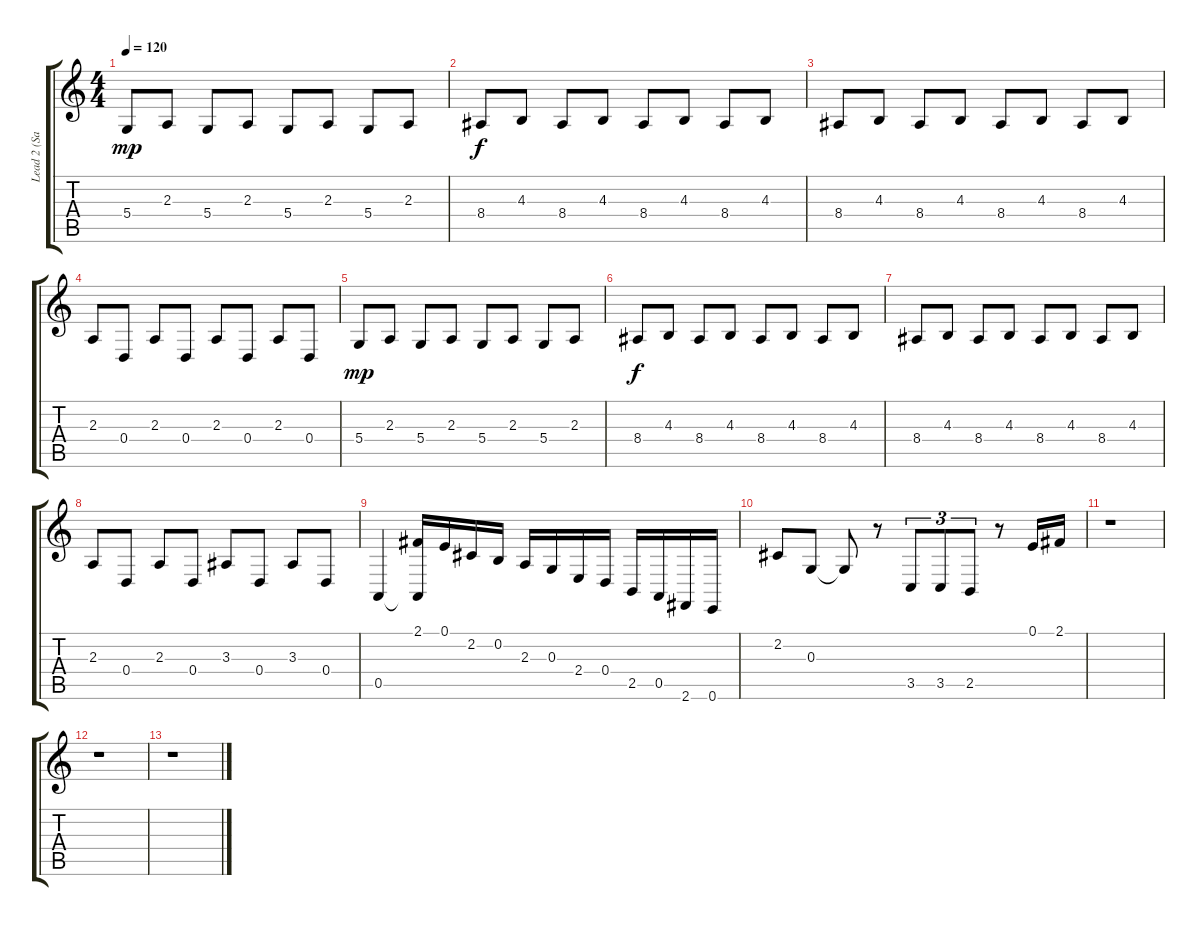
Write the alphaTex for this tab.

\track ("Lead 2 (Sawtooth)" "Lead 2 (Sa") {instrument lead2sawtooth}
\staff {score tabs}
\tuning (E4 B3 G3 D3 A2 E2) {hide}
\ts (4 4)
\tempo 120
\clef g2
\ks c
5.4.8{dy mp} 2.3.8 5.4.8 2.3.8 5.4.8 2.3.8 5.4.8 2.3.8 |
8.4.8{dy f} 4.3.8 8.4.8 4.3.8 8.4.8 4.3.8 8.4.8 4.3.8 |
8.4.8 4.3.8 8.4.8 4.3.8 8.4.8 4.3.8 8.4.8 4.3.8 |
2.3.8 0.4.8 2.3.8 0.4.8 2.3.8 0.4.8 2.3.8 0.4.8 |
5.4.8{dy mp} 2.3.8 5.4.8 2.3.8 5.4.8 2.3.8 5.4.8 2.3.8 |
8.4.8{dy f} 4.3.8 8.4.8 4.3.8 8.4.8 4.3.8 8.4.8 4.3.8 |
8.4.8 4.3.8 8.4.8 4.3.8 8.4.8 4.3.8 8.4.8 4.3.8 |
2.3.8 0.4.8 2.3.8 0.4.8 3.3.8 0.4.8 3.3.8 0.4.8 |
0.5.4 (2.1 0.5{t}).16 0.1.16 2.2.16 0.2.16 2.3.16 0.3.16 2.4.16 0.4.16 2.5.16 0.5.16 2.6.16 0.6.16 |
2.2.8 0.3.8 0.3{t}.8 r.8 3.5.8{tu (3 2)} 3.5.8{tu (3 2)} 2.5.8{tu (3 2)} r.8 0.1.16 2.1.16 |
r.1 |
r.1 |
r.1
